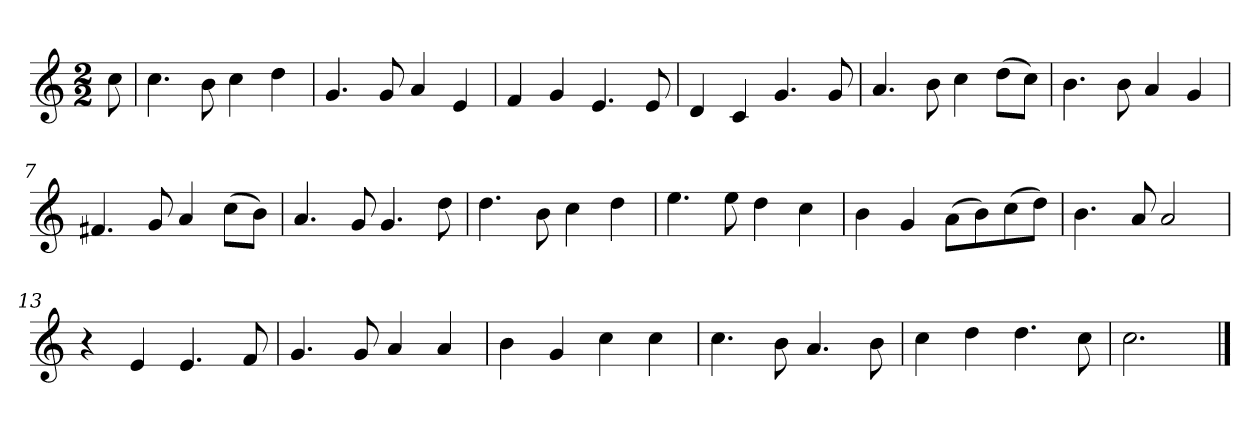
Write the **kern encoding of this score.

**kern
*part1
*staff1
*k[]
*M2/2
*MM120
=
8cc
=1
4.cc
8b
4cc
4dd
=2
4.g
8g
4a
4e
=3
4f
4g
4.e
8e
=4
4d
4c
4.g
8g
=5
4.a
8b
4cc
(8ddL
8ccJ)
=6
4.b
8b
4a
4g
=7
4.f#X
8g
4a
(8ccL
8bJ)
=8
4.a
8g
4.g
8dd
=9
4.dd
8b
4cc
4dd
=10
4.ee
8ee
4dd
4cc
=11
4b
4g
(8aL
8b)
(8cc
8ddJ)
=12
4.b
8a
2a
=13
4r
4e
4.e
8f
=14
4.g
8g
4a
4a
=15
4b
4g
4cc
4cc
=16
4.cc
8b
4.a
8b
=17
4cc
4dd
4.dd
8cc
=18
2.cc
==
*-
